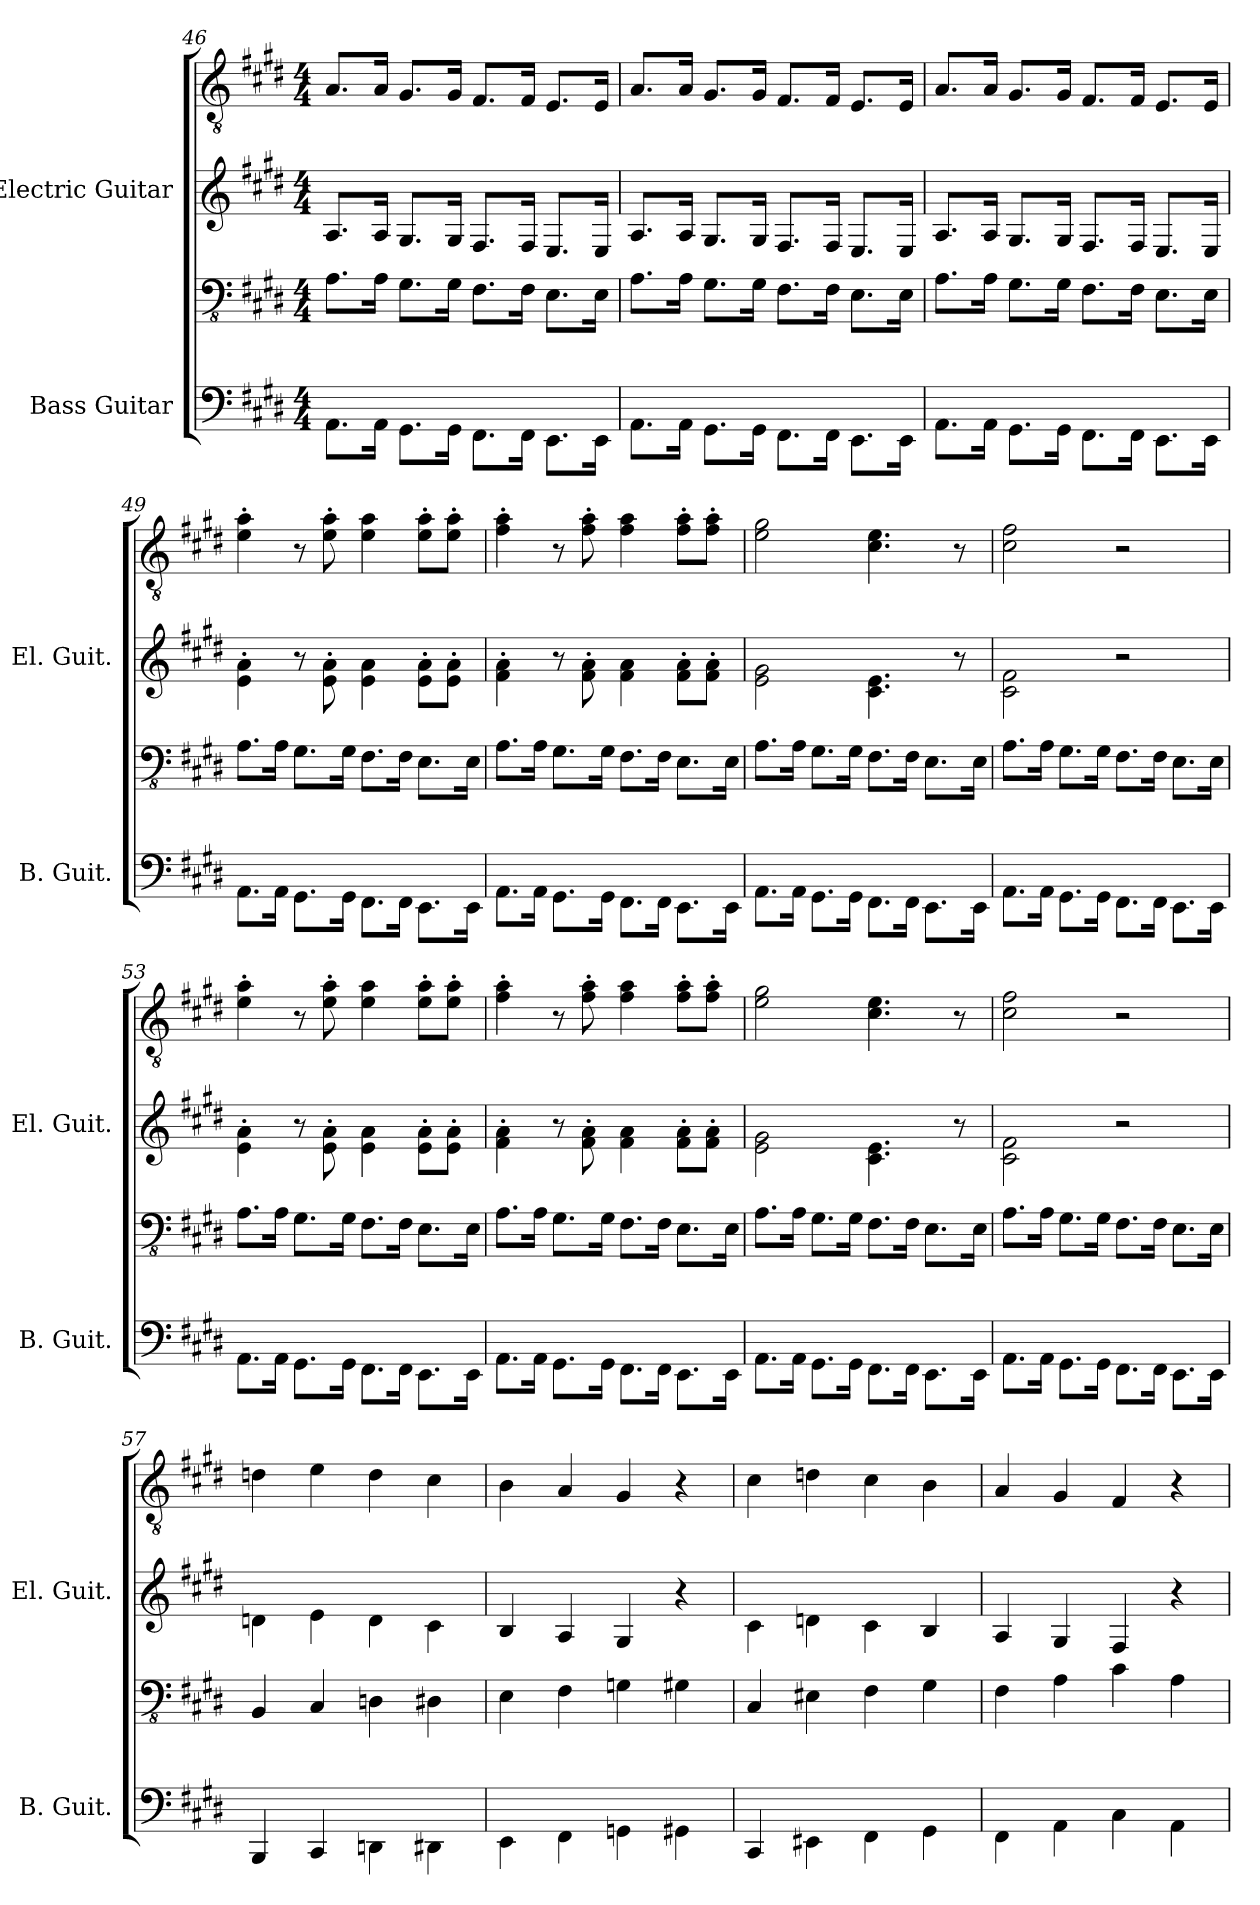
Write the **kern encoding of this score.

**kern	**kern	**kern	**kern
*part2	*part2	*part1	*part1
*staff4	*staff3	*staff2	*staff1
*I"Bass Guitar	*	*I"Electric Guitar	*
*I'B. Guit.	*	*I'El. Guit.	*
*	*clefFv4	*	*clefGv2
*k[f#c#g#d#]	*k[f#c#g#d#]	*k[f#c#g#d#]	*k[f#c#g#d#]
*M4/4	*M4/4	*M4/4	*M4/4
=46	=46	=46	=46
8.AA\L	8.AA\L	8.A/L	8.A/L
16AA\Jk	16AA\Jk	16A/Jk	16A/Jk
8.GG#\L	8.GG#\L	8.G#/L	8.G#/L
16GG#\Jk	16GG#\Jk	16G#/Jk	16G#/Jk
8.FF#\L	8.FF#\L	8.F#/L	8.F#/L
16FF#\Jk	16FF#\Jk	16F#/Jk	16F#/Jk
8.EE\L	8.EE\L	8.E/L	8.E/L
16EE\Jk	16EE\Jk	16E/Jk	16E/Jk
=47	=47	=47	=47
8.AA\L	8.AA\L	8.A/L	8.A/L
16AA\Jk	16AA\Jk	16A/Jk	16A/Jk
8.GG#\L	8.GG#\L	8.G#/L	8.G#/L
16GG#\Jk	16GG#\Jk	16G#/Jk	16G#/Jk
8.FF#\L	8.FF#\L	8.F#/L	8.F#/L
16FF#\Jk	16FF#\Jk	16F#/Jk	16F#/Jk
8.EE\L	8.EE\L	8.E/L	8.E/L
16EE\Jk	16EE\Jk	16E/Jk	16E/Jk
=48	=48	=48	=48
8.AA\L	8.AA\L	8.A/L	8.A/L
16AA\Jk	16AA\Jk	16A/Jk	16A/Jk
8.GG#\L	8.GG#\L	8.G#/L	8.G#/L
16GG#\Jk	16GG#\Jk	16G#/Jk	16G#/Jk
8.FF#\L	8.FF#\L	8.F#/L	8.F#/L
16FF#\Jk	16FF#\Jk	16F#/Jk	16F#/Jk
8.EE\L	8.EE\L	8.E/L	8.E/L
16EE\Jk	16EE\Jk	16E/Jk	16E/Jk
!!LO:PB:g=z
=49	=49	=49	=49
8.AA\L	8.AA\L	4e\' 4a\'	4e\' 4a\'
16AA\Jk	16AA\Jk	.	.
8.GG#\L	8.GG#\L	8r	8r
.	.	8e\' 8a\'	8e\' 8a\'
16GG#\Jk	16GG#\Jk	.	.
8.FF#\L	8.FF#\L	4e\ 4a\	4e\ 4a\
16FF#\Jk	16FF#\Jk	.	.
8.EE\L	8.EE\L	8e\' 8a\'L	8e\' 8a\'L
.	.	8e\' 8a\'J	8e\' 8a\'J
16EE\Jk	16EE\Jk	.	.
=50	=50	=50	=50
8.AA\L	8.AA\L	4f#\' 4a\'	4f#\' 4a\'
16AA\Jk	16AA\Jk	.	.
8.GG#\L	8.GG#\L	8r	8r
.	.	8f#\' 8a\'	8f#\' 8a\'
16GG#\Jk	16GG#\Jk	.	.
8.FF#\L	8.FF#\L	4f#\ 4a\	4f#\ 4a\
16FF#\Jk	16FF#\Jk	.	.
8.EE\L	8.EE\L	8f#\' 8a\'L	8f#\' 8a\'L
.	.	8f#\' 8a\'J	8f#\' 8a\'J
16EE\Jk	16EE\Jk	.	.
=51	=51	=51	=51
8.AA\L	8.AA\L	2e\ 2g#\	2e\ 2g#\
16AA\Jk	16AA\Jk	.	.
8.GG#\L	8.GG#\L	.	.
16GG#\Jk	16GG#\Jk	.	.
8.FF#\L	8.FF#\L	4.c#\ 4.e\	4.c#\ 4.e\
16FF#\Jk	16FF#\Jk	.	.
8.EE\L	8.EE\L	.	.
.	.	8r	8r
16EE\Jk	16EE\Jk	.	.
=52	=52	=52	=52
8.AA\L	8.AA\L	2c#\ 2f#\	2c#\ 2f#\
16AA\Jk	16AA\Jk	.	.
8.GG#\L	8.GG#\L	.	.
16GG#\Jk	16GG#\Jk	.	.
8.FF#\L	8.FF#\L	2r	2r
16FF#\Jk	16FF#\Jk	.	.
8.EE\L	8.EE\L	.	.
16EE\Jk	16EE\Jk	.	.
!!LO:LB:g=z
=53	=53	=53	=53
8.AA\L	8.AA\L	4e\' 4a\'	4e\' 4a\'
16AA\Jk	16AA\Jk	.	.
8.GG#\L	8.GG#\L	8r	8r
.	.	8e\' 8a\'	8e\' 8a\'
16GG#\Jk	16GG#\Jk	.	.
8.FF#\L	8.FF#\L	4e\ 4a\	4e\ 4a\
16FF#\Jk	16FF#\Jk	.	.
8.EE\L	8.EE\L	8e\' 8a\'L	8e\' 8a\'L
.	.	8e\' 8a\'J	8e\' 8a\'J
16EE\Jk	16EE\Jk	.	.
=54	=54	=54	=54
8.AA\L	8.AA\L	4f#\' 4a\'	4f#\' 4a\'
16AA\Jk	16AA\Jk	.	.
8.GG#\L	8.GG#\L	8r	8r
.	.	8f#\' 8a\'	8f#\' 8a\'
16GG#\Jk	16GG#\Jk	.	.
8.FF#\L	8.FF#\L	4f#\ 4a\	4f#\ 4a\
16FF#\Jk	16FF#\Jk	.	.
8.EE\L	8.EE\L	8f#\' 8a\'L	8f#\' 8a\'L
.	.	8f#\' 8a\'J	8f#\' 8a\'J
16EE\Jk	16EE\Jk	.	.
=55	=55	=55	=55
8.AA\L	8.AA\L	2e\ 2g#\	2e\ 2g#\
16AA\Jk	16AA\Jk	.	.
8.GG#\L	8.GG#\L	.	.
16GG#\Jk	16GG#\Jk	.	.
8.FF#\L	8.FF#\L	4.c#\ 4.e\	4.c#\ 4.e\
16FF#\Jk	16FF#\Jk	.	.
8.EE\L	8.EE\L	.	.
.	.	8r	8r
16EE\Jk	16EE\Jk	.	.
=56	=56	=56	=56
8.AA\L	8.AA\L	2c#\ 2f#\	2c#\ 2f#\
16AA\Jk	16AA\Jk	.	.
8.GG#\L	8.GG#\L	.	.
16GG#\Jk	16GG#\Jk	.	.
8.FF#\L	8.FF#\L	2r	2r
16FF#\Jk	16FF#\Jk	.	.
8.EE\L	8.EE\L	.	.
16EE\Jk	16EE\Jk	.	.
!!LO:PB:g=z
=57	=57	=57	=57
4BBB/	4BBB/	4dn\	4dn\
4CC#/	4CC#/	4e\	4e\
4DDn\	4DDn\	4d\	4d\
4DD#X\	4DD#X\	4c#\	4c#\
=58	=58	=58	=58
4EE\	4EE\	4B/	4B\
4FF#\	4FF#\	4A/	4A/
4GGn\	4GGn\	4G#/	4G#/
4GG#X\	4GG#X\	4r	4r
=59	=59	=59	=59
4CC#/	4CC#/	4c#\	4c#\
4EE#X\	4EE#X\	4dn\	4dn\
4FF#\	4FF#\	4c#\	4c#\
4GG#\	4GG#\	4B/	4B\
=60	=60	=60	=60
4FF#\	4FF#\	4A/	4A/
4AA\	4AA\	4G#/	4G#/
4C#\	4C#\	4F#/	4F#/
4AA\	4AA\	4r	4r
=	=	=	=
*-	*-	*-	*-
